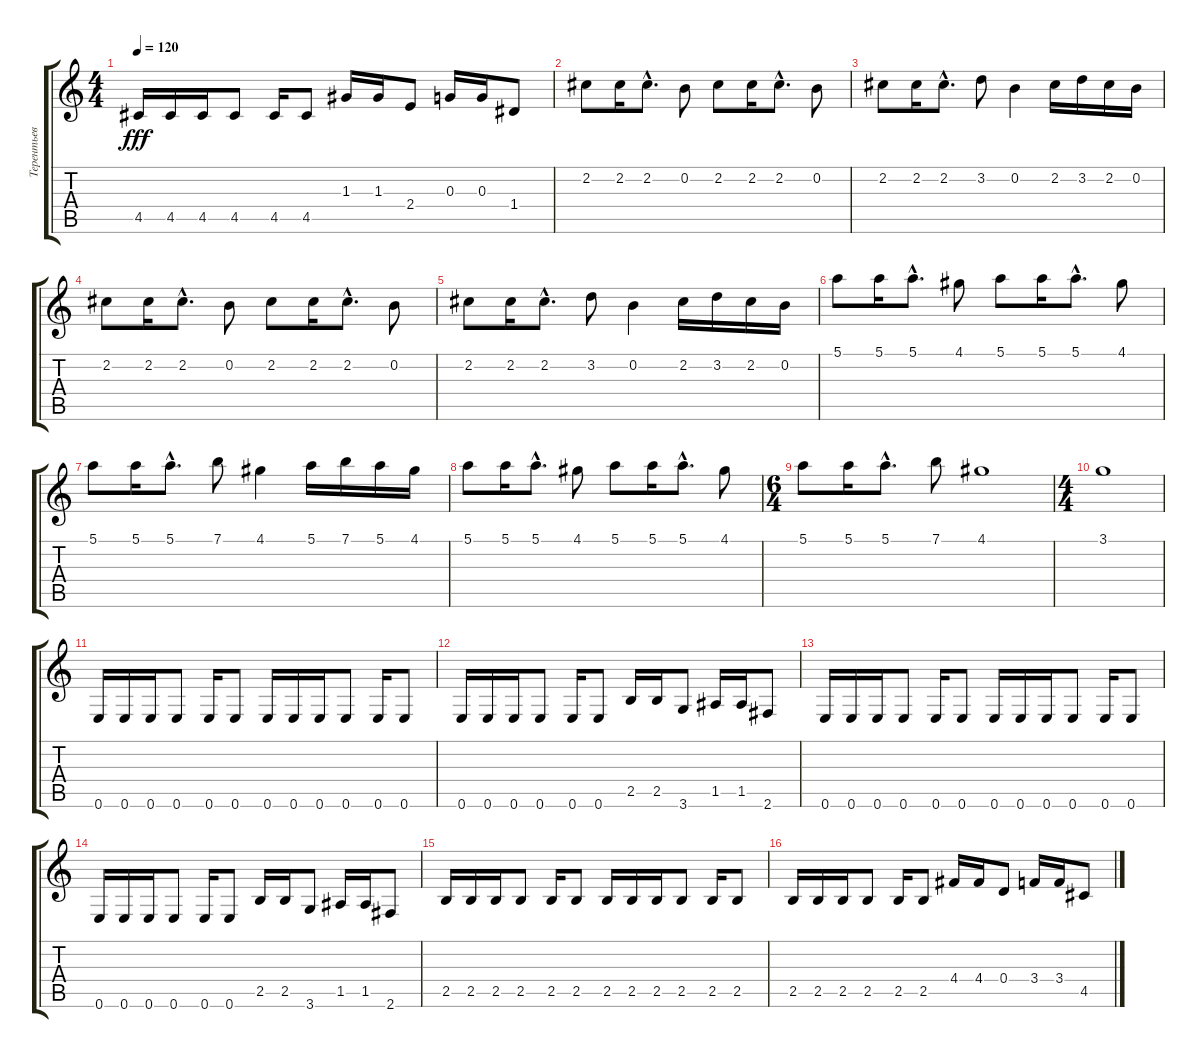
\track ("Терентьев" "Терентьев") {instrument distortionguitar}
\staff {score tabs}
\tuning (E4 B3 G3 D3 A2 E2) {hide}
\ts (4 4)
\tempo 120
\clef g2
\ks c
4.5.16{dy fff} 4.5.16 4.5.16 4.5.8 4.5.16 4.5.8 1.3.16 1.3.16 2.4.8 0.3.16 0.3.16 1.4.8 |
2.2.8 2.2.16 2.2{hac}.8{d} 0.2.8 2.2.8 2.2.16 2.2{hac}.8{d} 0.2.8 |
2.2.8 2.2.16 2.2{hac}.8{d} 3.2.8 0.2.4 2.2.16 3.2.16 2.2.16 0.2.16 |
2.2.8 2.2.16 2.2{hac}.8{d} 0.2.8 2.2.8 2.2.16 2.2{hac}.8{d} 0.2.8 |
2.2.8 2.2.16 2.2{hac}.8{d} 3.2.8 0.2.4 2.2.16 3.2.16 2.2.16 0.2.16 |
5.1.8 5.1.16 5.1{hac}.8{d} 4.1.8 5.1.8 5.1.16 5.1{hac}.8{d} 4.1.8 |
5.1.8 5.1.16 5.1{hac}.8{d} 7.1.8 4.1.4 5.1.16 7.1.16 5.1.16 4.1.16 |
5.1.8 5.1.16 5.1{hac}.8{d} 4.1.8 5.1.8 5.1.16 5.1{hac}.8{d} 4.1.8 |
\ts (6 4)
5.1.8 5.1.16 5.1{hac}.8{d} 7.1.8 4.1.1 |
\ts (4 4)
3.1.1 |
0.6.16 0.6.16 0.6.16 0.6.8 0.6.16 0.6.8 0.6.16 0.6.16 0.6.16 0.6.8 0.6.16 0.6.8 |
0.6.16 0.6.16 0.6.16 0.6.8 0.6.16 0.6.8 2.5.16 2.5.16 3.6.8 1.5.16 1.5.16 2.6.8 |
0.6.16 0.6.16 0.6.16 0.6.8 0.6.16 0.6.8 0.6.16 0.6.16 0.6.16 0.6.8 0.6.16 0.6.8 |
0.6.16 0.6.16 0.6.16 0.6.8 0.6.16 0.6.8 2.5.16 2.5.16 3.6.8 1.5.16 1.5.16 2.6.8 |
2.5.16 2.5.16 2.5.16 2.5.8 2.5.16 2.5.8 2.5.16 2.5.16 2.5.16 2.5.8 2.5.16 2.5.8 |
2.5.16 2.5.16 2.5.16 2.5.8 2.5.16 2.5.8 4.4.16 4.4.16 0.4.8 3.4.16 3.4.16 4.5.8
